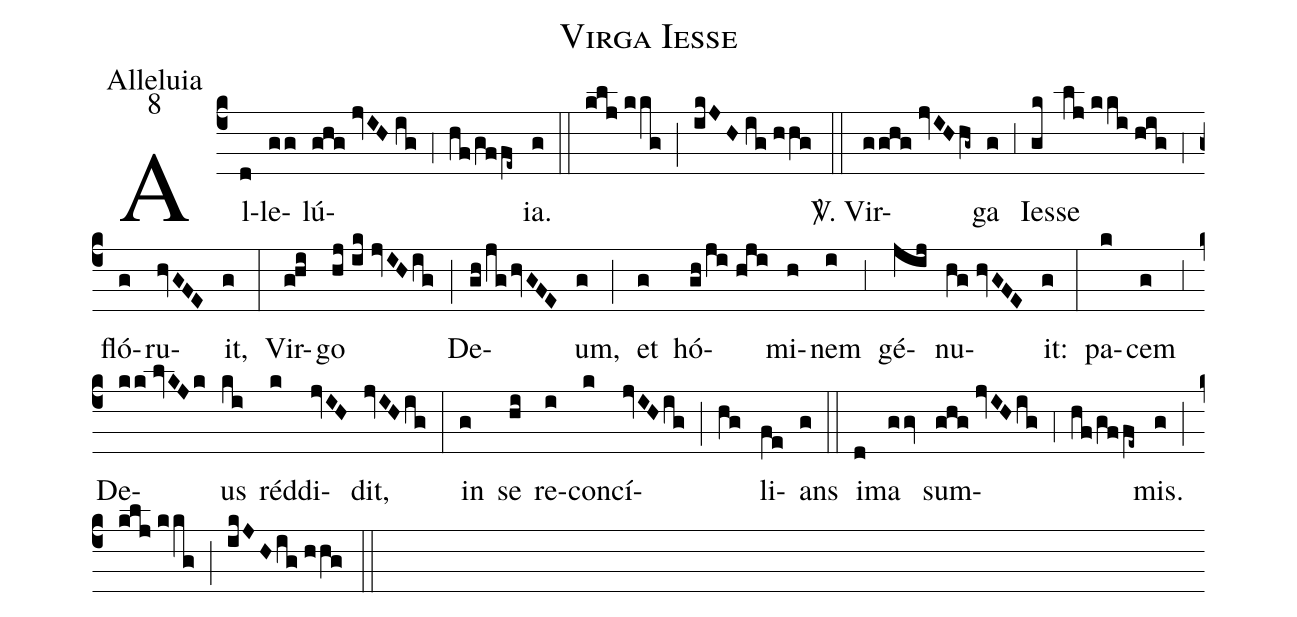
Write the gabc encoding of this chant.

name:Virga Iesse;
office-part:Alleluia;
mode:8;
%%
(c4) Al(d)le(gg)lú(ghg//jvIH//ig)(,4)(hf/gffe~)ia.(g) (::)
(klj//kkg) (;) (ikJH//ig//hhg) (::)

<sp>V/</sp>. Vir(gghg//jvIHhg~)ga(g) (,3) Ies(gk)se(lj//kki//hig) (,4) fló(g)ru(hvGFE)it,(g) (:)
Vir(g!hi)go(hj//ik//jvIH/ig) (;) De(gh/jg/hvGFE)um,(g) (;) et(g) hó(gh/ji//hji)mi(h)nem(i) (,3) gé(jij)nu(hg//hvGFE)it:(g) (:)
pa(k)cem(g) (,3) De(kk//lvKJk)us(ki) réd(k)di(jvIH)dit,(jvIH/ig) (:)
in(g) se(hi) re(i)con(k)cí(jvIH/ig)(;)(hg)li(fe)ans(g) (::)
i(d)ma(ggv) sum(ghg//jvIH/ig)(,4)(hf/gffe~)mis.(g) (;) (klj//kkg) (;) (ikJH/ig//hhg) (::)
